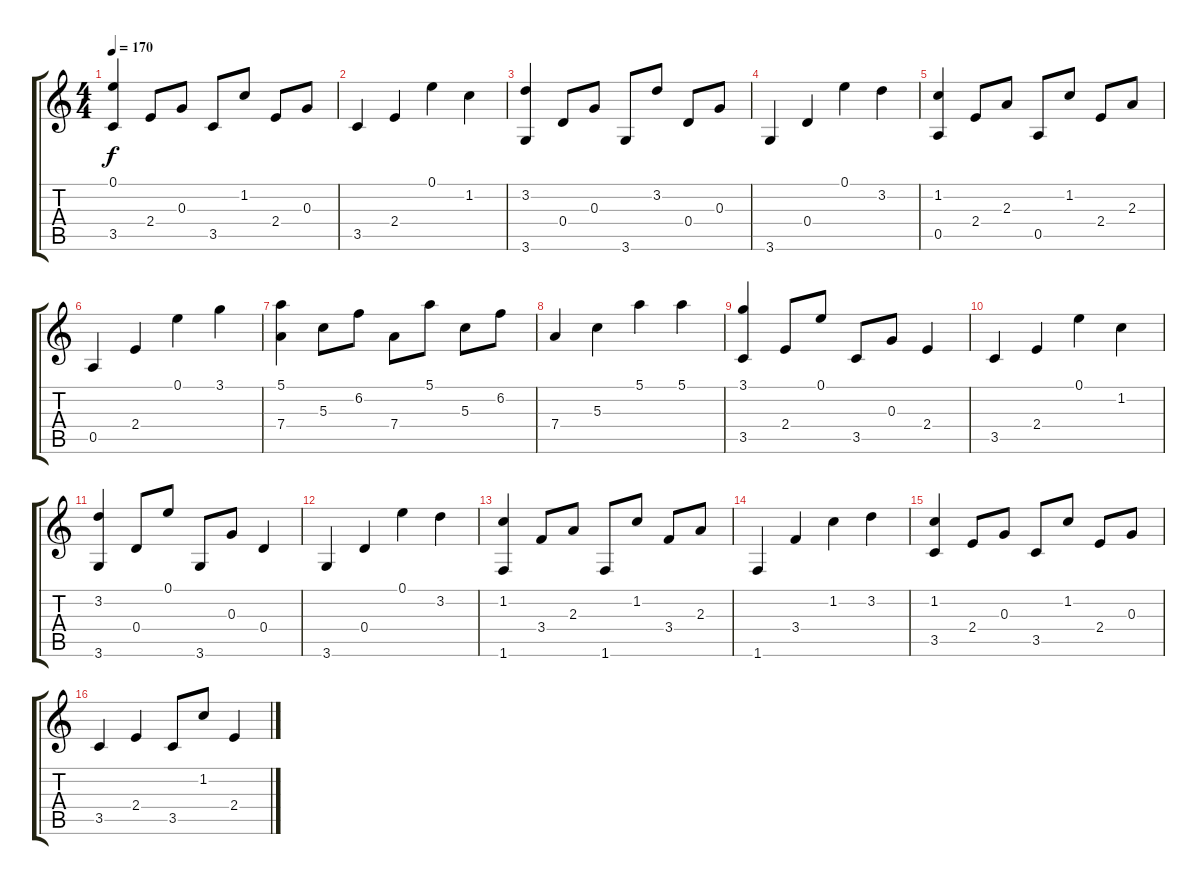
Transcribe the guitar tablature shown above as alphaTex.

\track "" {instrument acousticguitarnylon}
\staff {score tabs}
\tuning (E4 B3 G3 D3 A2 E2) {hide}
\ts (4 4)
\tempo 170
\clef g2
\ks c
(0.1 3.5).4{dy f} 2.4.8 0.3.8 3.5.8 1.2.8 2.4.8 0.3.8 |
3.5.4 2.4.4 0.1.4 1.2.4 |
(3.2 3.6).4 0.4.8 0.3.8 3.6.8 3.2.8 0.4.8 0.3.8 |
3.6.4 0.4.4 0.1.4 3.2.4 |
(1.2 0.5).4 2.4.8 2.3.8 0.5.8 1.2.8 2.4.8 2.3.8 |
0.5.4 2.4.4 0.1.4 3.1.4 |
(5.1 7.4).4 5.3.8 6.2.8 7.4.8 5.1.8 5.3.8 6.2.8 |
7.4.4 5.3.4 5.1.4 5.1.4 |
(3.1 3.5).4 2.4.8 0.1.8 3.5.8 0.3.8 2.4.4 |
3.5.4 2.4.4 0.1.4 1.2.4 |
(3.2 3.6).4 0.4.8 0.1.8 3.6.8 0.3.8 0.4.4 |
3.6.4 0.4.4 0.1.4 3.2.4 |
(1.2 1.6).4 3.4.8 2.3.8 1.6.8 1.2.8 3.4.8 2.3.8 |
1.6.4 3.4.4 1.2.4 3.2.4 |
(1.2 3.5).4 2.4.8 0.3.8 3.5.8 1.2.8 2.4.8 0.3.8 |
3.5.4 2.4.4 3.5.8 1.2.8 2.4.4
